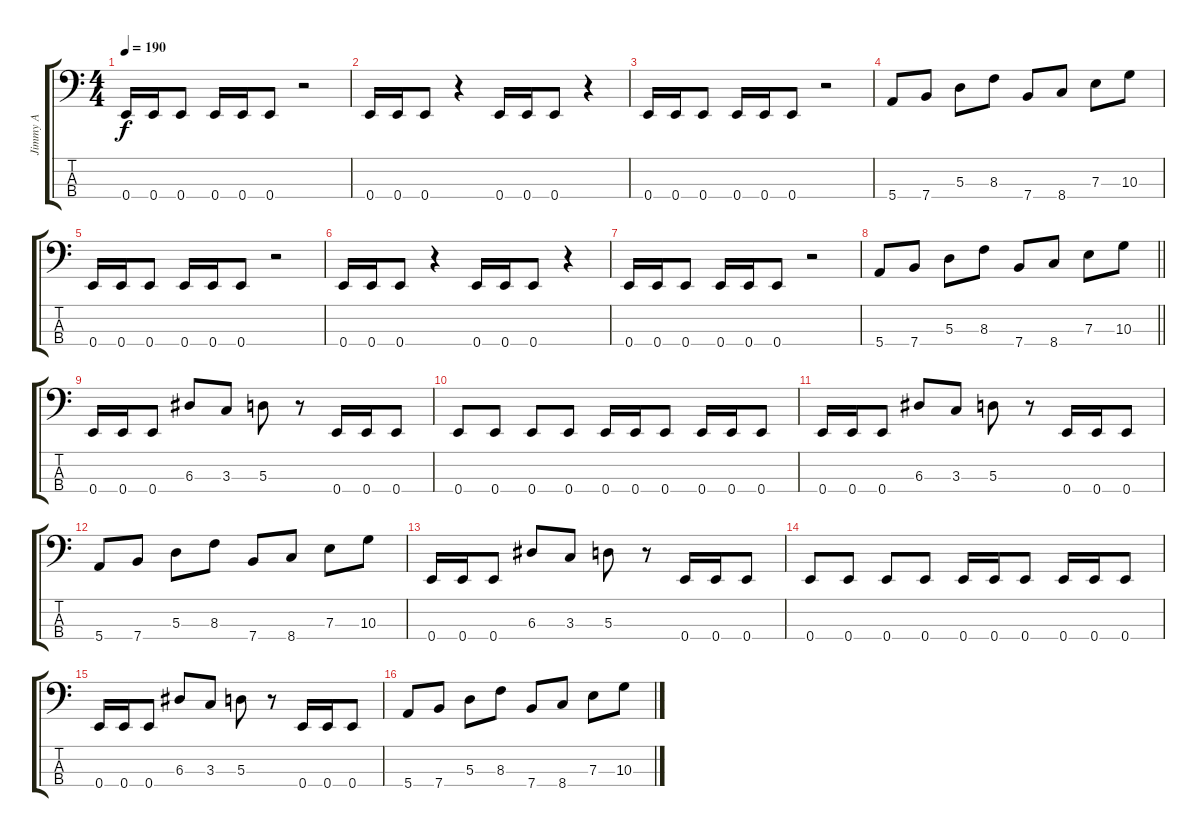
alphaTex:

\track ("Jimmy A" "Jimmy A") {instrument electricbasspick}
\staff {score tabs}
\tuning (G2 D2 A1 E1) {hide}
\ts (4 4)
\tempo 190
\clef f4
\ks c
0.4.16{dy f} 0.4.16 0.4.8 0.4.16 0.4.16 0.4.8 r.2 |
0.4.16 0.4.16 0.4.8 r.4 0.4.16 0.4.16 0.4.8 r.4 |
0.4.16 0.4.16 0.4.8 0.4.16 0.4.16 0.4.8 r.2 |
5.4.8 7.4.8 5.3.8 8.3.8 7.4.8 8.4.8 7.3.8 10.3.8 |
0.4.16 0.4.16 0.4.8 0.4.16 0.4.16 0.4.8 r.2 |
0.4.16 0.4.16 0.4.8 r.4 0.4.16 0.4.16 0.4.8 r.4 |
0.4.16 0.4.16 0.4.8 0.4.16 0.4.16 0.4.8 r.2 |
\barLineRight lightlight
5.4.8 7.4.8 5.3.8 8.3.8 7.4.8 8.4.8 7.3.8 10.3.8 |
0.4.16 0.4.16 0.4.8 6.3.8 3.3.8 5.3.8 r.8 0.4.16 0.4.16 0.4.8 |
0.4.8 0.4.8 0.4.8 0.4.8 0.4.16 0.4.16 0.4.8 0.4.16 0.4.16 0.4.8 |
0.4.16 0.4.16 0.4.8 6.3.8 3.3.8 5.3.8 r.8 0.4.16 0.4.16 0.4.8 |
5.4.8 7.4.8 5.3.8 8.3.8 7.4.8 8.4.8 7.3.8 10.3.8 |
0.4.16 0.4.16 0.4.8 6.3.8 3.3.8 5.3.8 r.8 0.4.16 0.4.16 0.4.8 |
0.4.8 0.4.8 0.4.8 0.4.8 0.4.16 0.4.16 0.4.8 0.4.16 0.4.16 0.4.8 |
0.4.16 0.4.16 0.4.8 6.3.8 3.3.8 5.3.8 r.8 0.4.16 0.4.16 0.4.8 |
5.4.8 7.4.8 5.3.8 8.3.8 7.4.8 8.4.8 7.3.8 10.3.8
